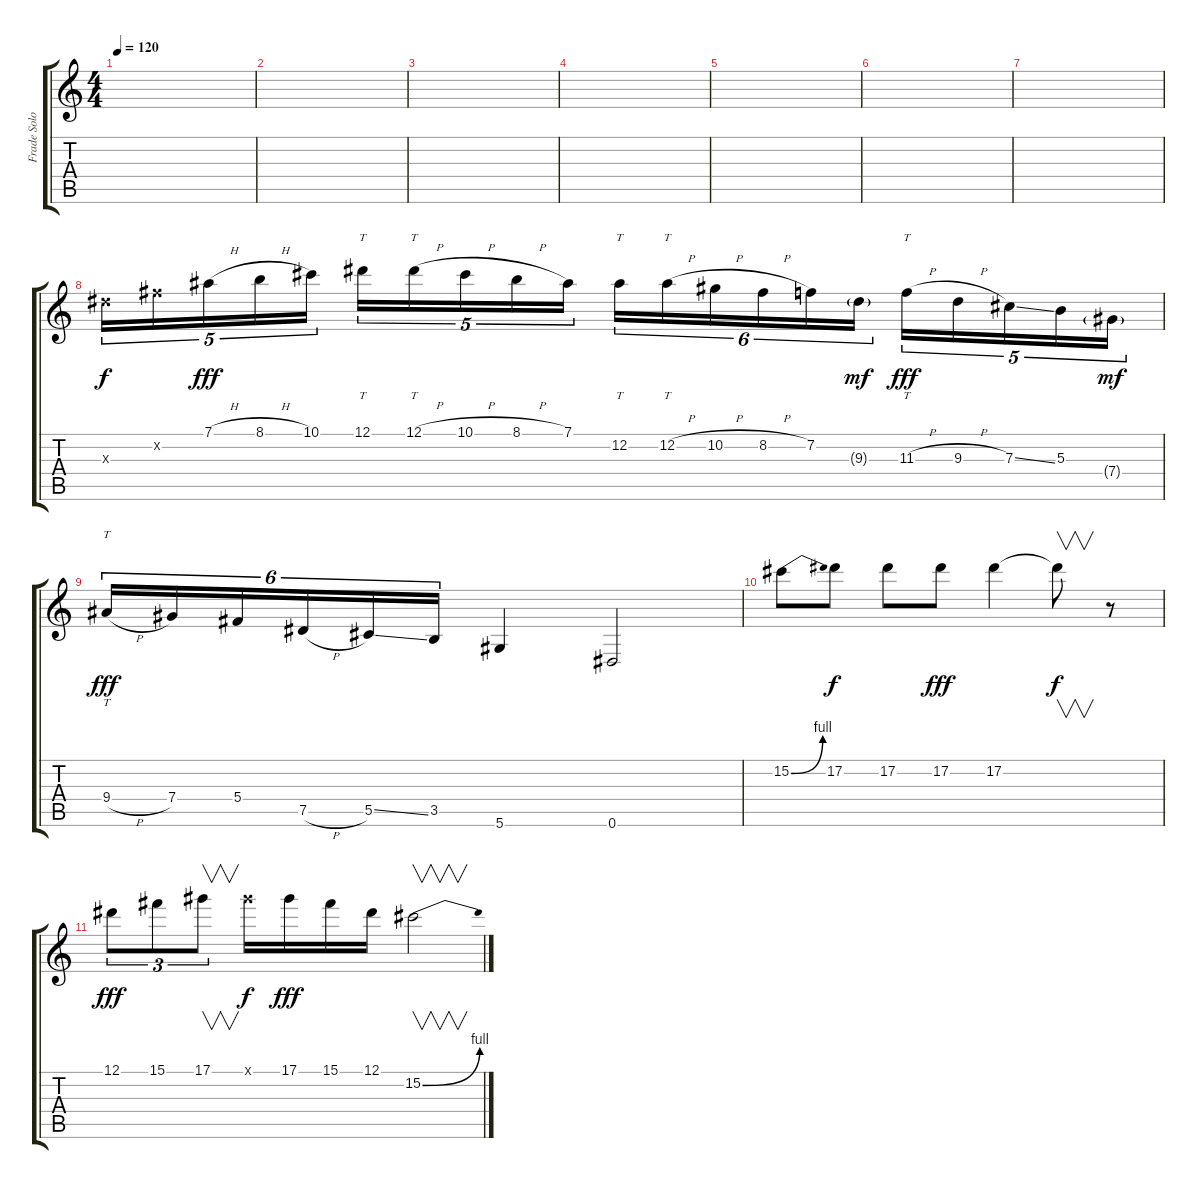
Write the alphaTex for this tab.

\track ("Frade Solos" "Frade Solo") {instrument distortionguitar}
\staff {score tabs}
\tuning (Eb4 Bb3 Gb3 Db3 Ab2 Eb2) {hide}
\ts (4 4)
\tempo 120
\clef g2
\ks c
|
|
|
|
|
|
|
9.3{x}.16{tu (5 4)} 8.2{x}.16{tu (5 4)} 7.1{h}.16{tu (5 4) dy fff} 8.1{h}.16{tu (5 4)} 10.1.16{tu (5 4)} 12.1.16{tt tu (5 4)} 12.1{h}.16{tt tu (5 4)} 10.1{h}.16{tu (5 4)} 8.1{h}.16{tu (5 4)} 7.1.16{tu (5 4)} 12.2.16{tt tu (6 4)} 12.2{h}.16{tt tu (6 4)} 10.2{h}.16{tu (6 4)} 8.2{h}.16{tu (6 4)} 7.2.16{tu (6 4)} 9.3{g}.16{tu (6 4) dy mf} 11.3{h}.16{tt tu (5 4) dy fff} 9.3{h}.16{tu (5 4)} 7.3{ss}.16{tu (5 4)} 5.3.16{tu (5 4)} 7.4{g}.16{tu (5 4) dy mf} |
9.4{h}.16{tt tu (6 4) dy fff} 7.4.16{tu (6 4)} 5.4.16{tu (6 4)} 7.5{h}.16{tu (6 4)} 5.5{ss}.16{tu (6 4)} 3.5.16{tu (6 4)} 5.6.4 0.6.2 |
15.2{be (bend 0 0 60 4)}.8 17.2.8{dy f} 17.2.8 17.2.8{dy fff} 17.2.4 17.2{t}.8{v dy f} r.8 |
12.1.8{tu (3 2) dy fff} 15.1.8{tu (3 2)} 17.1.8{v tu (3 2)} 17.1{x}.16{dy f} 17.1.16{dy fff} 15.1.16 12.1.16 15.2{be (bend 0 0 60 4)}.2{v}
